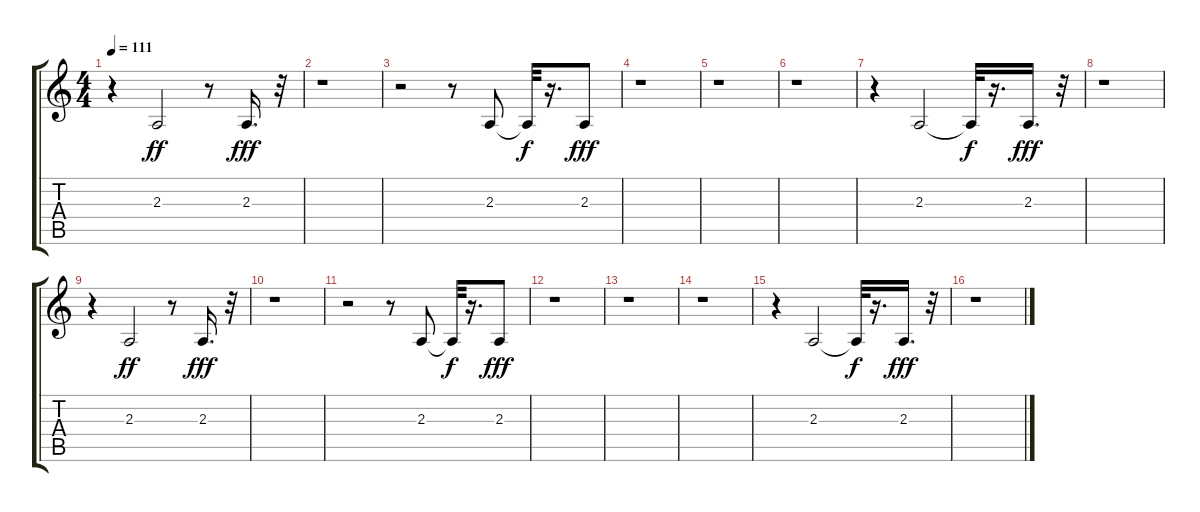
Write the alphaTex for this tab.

\track "" {instrument brightacousticpiano}
\staff {score tabs}
\tuning (E4 B3 G3 D3 A2 E2) {hide}
\ts (4 4)
\tempo 111
\clef g2
\ks c
r.4{dy fff} 2.3.2{dy ff} r.8 2.3.16{d dy fff} r.32 |
r.1 |
r.2 r.8 2.3.8 2.3{t}.32{dy f} r.16{d} 2.3.8{dy fff} |
r.1 |
r.1 |
r.1 |
r.4 2.3.2 2.3{t}.32{dy f} r.16{d} 2.3.16{d dy fff} r.32 |
r.1 |
r.4 2.3.2{dy ff} r.8 2.3.16{d dy fff} r.32 |
r.1 |
r.2 r.8 2.3.8 2.3{t}.32{dy f} r.16{d} 2.3.8{dy fff} |
r.1 |
r.1 |
r.1 |
r.4 2.3.2 2.3{t}.32{dy f} r.16{d} 2.3.16{d dy fff} r.32 |
r.1
